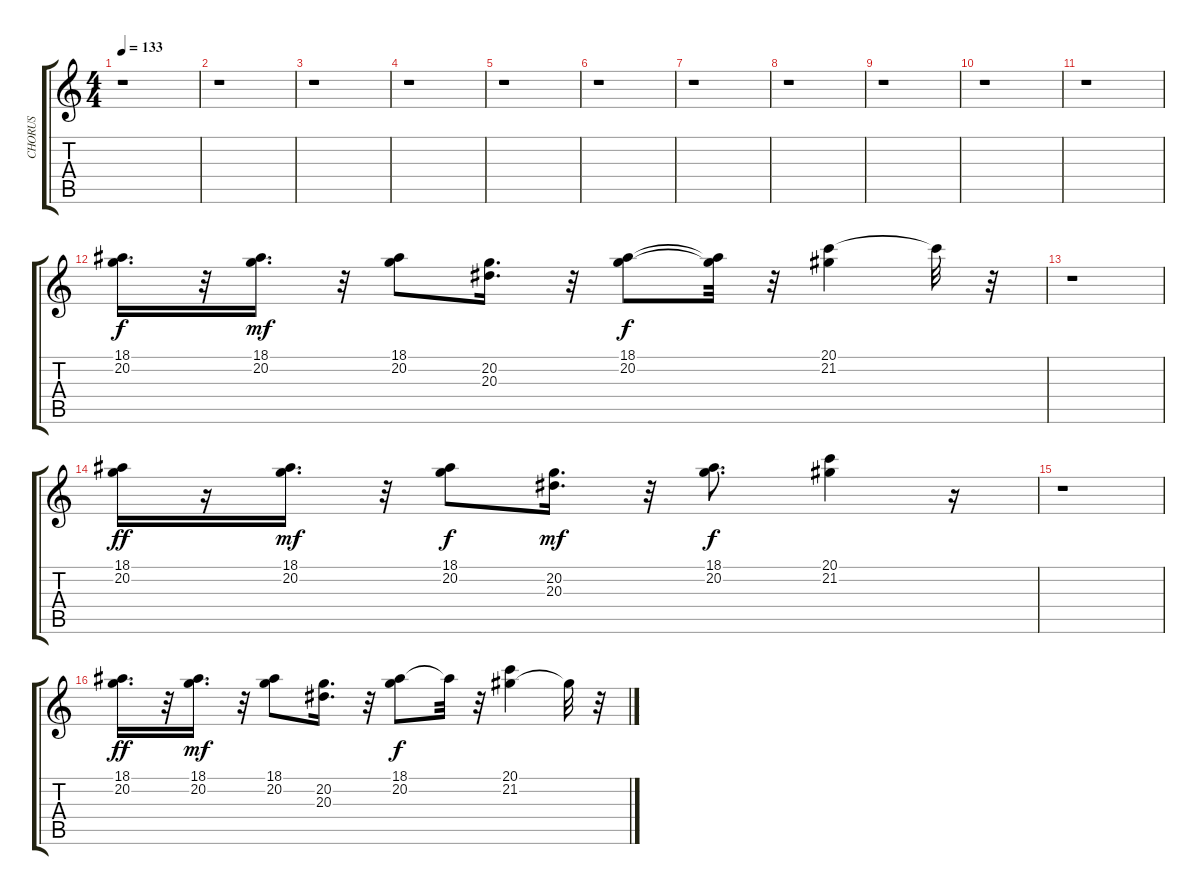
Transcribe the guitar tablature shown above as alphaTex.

\track ("CHORUS                              " "CHORUS    ") {instrument choiraahs}
\staff {score tabs}
\tuning (E4 B3 G3 D3 A2 E2) {hide}
\ts (4 4)
\tempo 133
\clef g2
\ks c
r.1{dy f} |
r.1 |
r.1 |
r.1 |
r.1 |
r.1 |
r.1 |
r.1 |
r.1 |
r.1 |
r.1 |
(18.1 20.2).16{d} r.32 (18.1 20.2).16{d dy mf} r.32 (18.1 20.2).8 (20.2 20.3).16{d} r.32 (18.1 20.2).8{dy f} (18.1{t} 20.2{t}).32 r.32 (20.1 21.2).4 20.1{t}.32 r.32 |
r.1 |
(18.1 20.2).16{dy ff} r.16 (18.1 20.2).16{d dy mf} r.32 (18.1 20.2).8{dy f} (20.2 20.3).16{d dy mf} r.32 (18.1 20.2).8{d dy f} (20.1 21.2).4 r.16 |
r.1 |
(18.1 20.2).16{d dy ff} r.32 (18.1 20.2).16{d dy mf} r.32 (18.1 20.2).8 (20.2 20.3).16{d} r.32 (18.1 20.2).8{dy f} 18.1{t}.32 r.32 (20.1 21.2).4 21.2{t}.32 r.32
